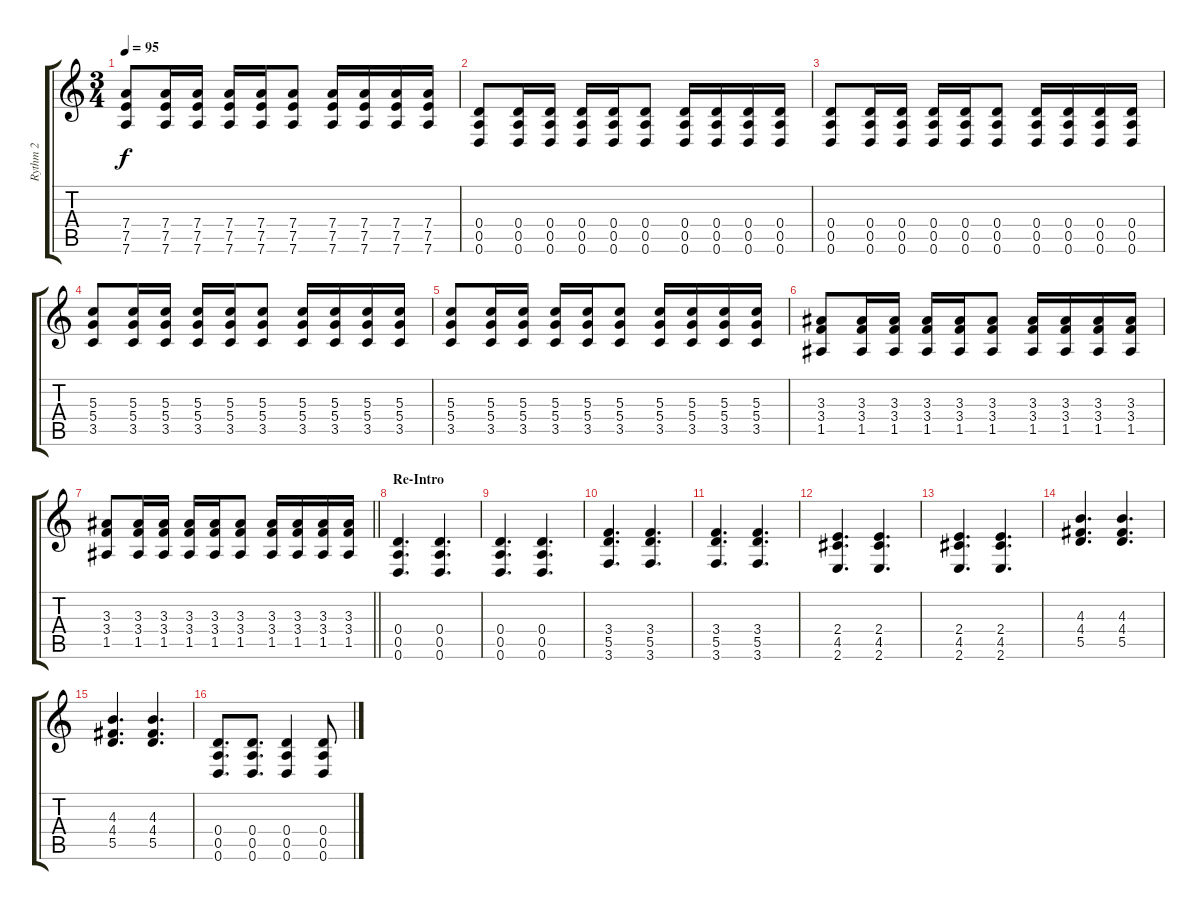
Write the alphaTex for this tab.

\track ("Rythm 2" "Rythm 2") {instrument distortionguitar}
\staff {score tabs}
\tuning (E4 B3 G3 D3 A2 D2) {hide}
\ts (3 4)
\tempo 95
\clef g2
\ks c
(7.4 7.5 7.6).8{dy f} (7.4 7.5 7.6).16 (7.4 7.5 7.6).16 (7.4 7.5 7.6).16 (7.4 7.5 7.6).16 (7.4 7.5 7.6).8 (7.4 7.5 7.6).16 (7.4 7.5 7.6).16 (7.4 7.5 7.6).16 (7.4 7.5 7.6).16 |
(0.4 0.5 0.6).8 (0.4 0.5 0.6).16 (0.4 0.5 0.6).16 (0.4 0.5 0.6).16 (0.4 0.5 0.6).16 (0.4 0.5 0.6).8 (0.4 0.5 0.6).16 (0.4 0.5 0.6).16 (0.4 0.5 0.6).16 (0.4 0.5 0.6).16 |
(0.4 0.5 0.6).8 (0.4 0.5 0.6).16 (0.4 0.5 0.6).16 (0.4 0.5 0.6).16 (0.4 0.5 0.6).16 (0.4 0.5 0.6).8 (0.4 0.5 0.6).16 (0.4 0.5 0.6).16 (0.4 0.5 0.6).16 (0.4 0.5 0.6).16 |
(5.3 5.4 3.5).8 (5.3 5.4 3.5).16 (5.3 5.4 3.5).16 (5.3 5.4 3.5).16 (5.3 5.4 3.5).16 (5.3 5.4 3.5).8 (5.3 5.4 3.5).16 (5.3 5.4 3.5).16 (5.3 5.4 3.5).16 (5.3 5.4 3.5).16 |
(5.3 5.4 3.5).8 (5.3 5.4 3.5).16 (5.3 5.4 3.5).16 (5.3 5.4 3.5).16 (5.3 5.4 3.5).16 (5.3 5.4 3.5).8 (5.3 5.4 3.5).16 (5.3 5.4 3.5).16 (5.3 5.4 3.5).16 (5.3 5.4 3.5).16 |
(3.3 3.4 1.5).8 (3.3 3.4 1.5).16 (3.3 3.4 1.5).16 (3.3 3.4 1.5).16 (3.3 3.4 1.5).16 (3.3 3.4 1.5).8 (3.3 3.4 1.5).16 (3.3 3.4 1.5).16 (3.3 3.4 1.5).16 (3.3 3.4 1.5).16 |
\barLineRight lightlight
(3.3 3.4 1.5).8 (3.3 3.4 1.5).16 (3.3 3.4 1.5).16 (3.3 3.4 1.5).16 (3.3 3.4 1.5).16 (3.3 3.4 1.5).8 (3.3 3.4 1.5).16 (3.3 3.4 1.5).16 (3.3 3.4 1.5).16 (3.3 3.4 1.5).16 |
\section ("" "Re-Intro")
(0.4 0.5 0.6).4{d volume 10} (0.4 0.5 0.6).4{d} |
(0.4 0.5 0.6).4{d} (0.4 0.5 0.6).4{d} |
(3.4 5.5 3.6).4{d} (3.4 5.5 3.6).4{d} |
(3.4 5.5 3.6).4{d} (3.4 5.5 3.6).4{d} |
(2.4 4.5 2.6).4{d} (2.4 4.5 2.6).4{d} |
(2.4 4.5 2.6).4{d} (2.4 4.5 2.6).4{d} |
(4.3 4.4 5.5).4{d} (4.3 4.4 5.5).4{d} |
(4.3 4.4 5.5).4{d} (4.3 4.4 5.5).4{d} |
(0.4 0.5 0.6).8{d} (0.4 0.5 0.6).8{d} (0.4 0.5 0.6).4 (0.4 0.5 0.6).8
